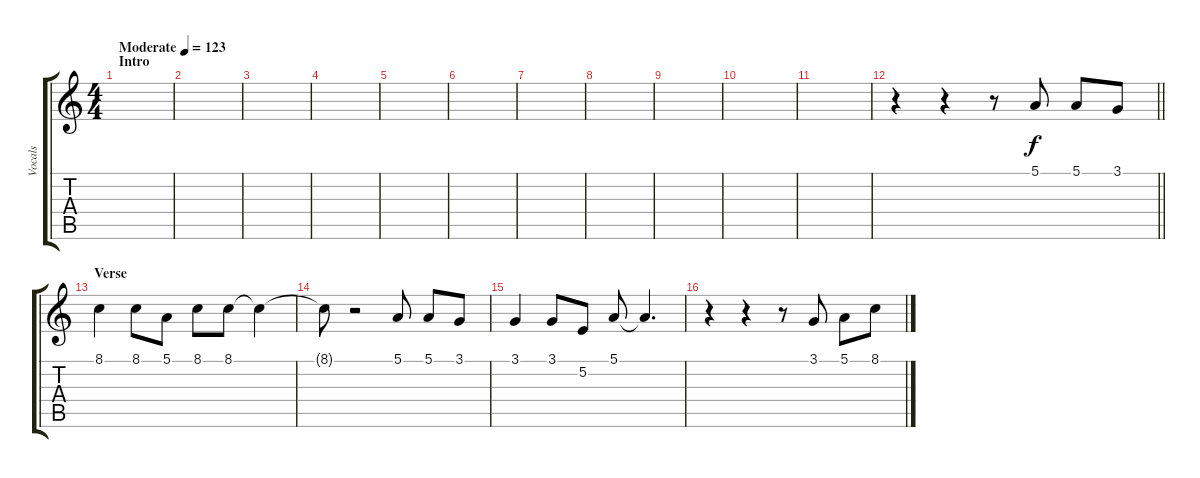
\track ("Vocals" "Vocals") {instrument altosax}
\staff {score tabs}
\tuning (E4 B3 G3 D3 A2 E2) {hide}
\ts (4 4)
\section ("" "Intro")
\tempo (123 "Moderate")
\clef g2
\ks c
|
|
|
|
|
|
|
|
|
|
|
\barLineRight lightlight
r.4 r.4 r.8 5.1.8 5.1.8 3.1.8 |
\section ("" "Verse")
8.1.4 8.1.8 5.1.8 8.1.8 8.1.8 8.1{t}.4 |
8.1{t}.8 r.2 5.1.8 5.1.8 3.1.8 |
3.1.4 3.1.8 5.2.8 5.1.8 5.1{t}.4{d} |
r.4 r.4 r.8 3.1.8 5.1.8 8.1.8
